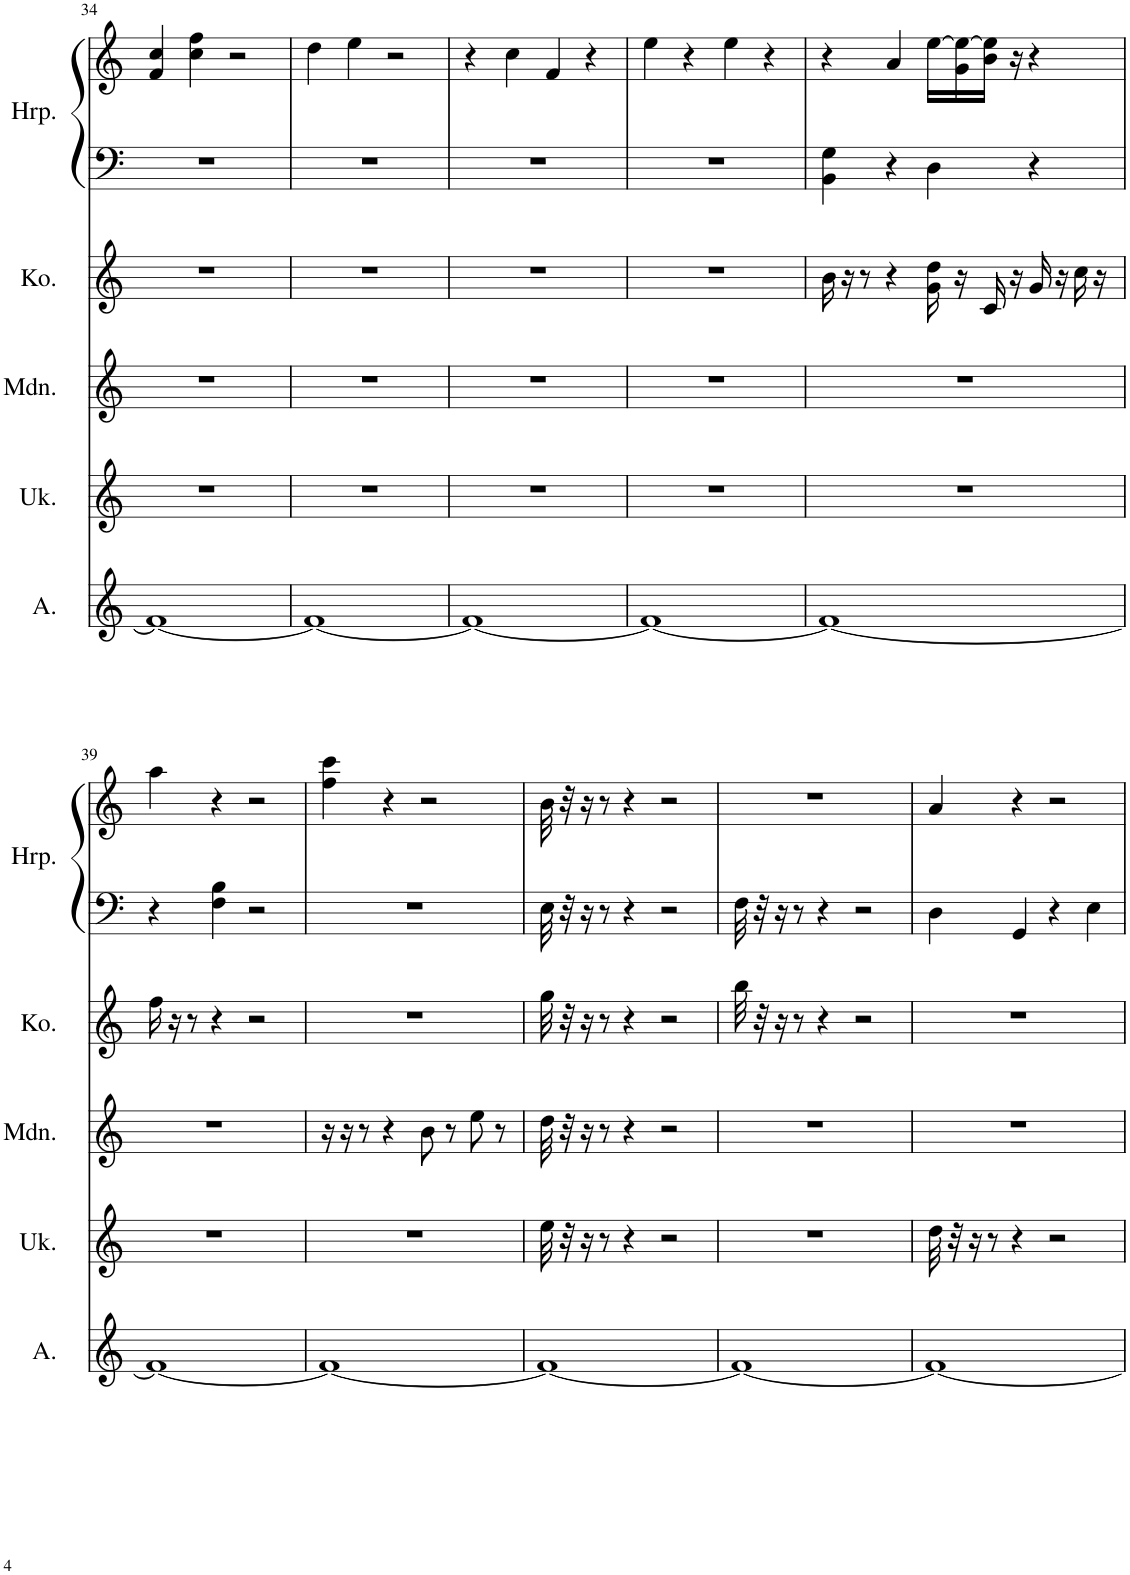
**kern	**kern	**kern	**kern	**kern	**kern
*part5	*part4	*part3	*part2	*part1	*part1
*staff6	*staff5	*staff4	*staff3	*staff2	*staff1
*I"Alto	*I"Ukulele	*I"Mandolin	*I"Koto	*I"Harp	*
*I'A.	*I'Uk.	*I'Mdn.	*I'Ko.	*I'Hrp.	*
!!LO:PB:g=z
*clefG2	*clefG2	*clefG2	*clefG2	*clefF4	*clefG2
*k[]	*k[]	*k[]	*k[]	*k[]	*k[]
*M4/4	*M4/4	*M4/4	*M4/4	*M4/4	*M4/4
=34	=34	=34	=34	=34	=34
1f_	1r	1r	1r	1r	4f/ 4cc/
.	.	.	.	.	4cc\ 4ff\
.	.	.	.	.	2r
=35	=35	=35	=35	=35	=35
1f_	1r	1r	1r	1r	4dd\
.	.	.	.	.	4ee\
.	.	.	.	.	2r
=36	=36	=36	=36	=36	=36
1f_	1r	1r	1r	1r	4r
.	.	.	.	.	4cc\
.	.	.	.	.	4f/
.	.	.	.	.	4r
=37	=37	=37	=37	=37	=37
1f_	1r	1r	1r	1r	4ee\
.	.	.	.	.	4r
.	.	.	.	.	4ee\
.	.	.	.	.	4r
=38	=38	=38	=38	=38	=38
1f_	1r	1r	16b\	4BB\ 4G\	4r
.	.	.	16r	.	.
.	.	.	8r	.	.
.	.	.	4r	4r	4a/
.	.	.	16g\ 16dd\	4D\	[16ee\LL
.	.	.	16r	.	16g\ 16ee\_
.	.	.	16c/	.	16b\ 16ee\]JJ
.	.	.	16r	.	16r
.	.	.	16g/	4r	4r
.	.	.	16r	.	.
.	.	.	16cc\	.	.
.	.	.	16r	.	.
!!LO:LB:g=z
=39	=39	=39	=39	=39	=39
1f_	1r	1r	16ff\	4r	4aa\
.	.	.	16r	.	.
.	.	.	8r	.	.
.	.	.	4r	4F\ 4B\	4r
.	.	.	2r	2r	2r
=40	=40	=40	=40	=40	=40
1f_	1r	16r	1r	1r	4ff\ 4ccc\
.	.	16r	.	.	.
.	.	8r	.	.	.
.	.	4r	.	.	4r
.	.	8b\	.	.	2r
.	.	8r	.	.	.
.	.	8ee\	.	.	.
.	.	8r	.	.	.
=41	=41	=41	=41	=41	=41
1f_	32ee\	32dd\	32gg\	32E\	32b\
.	32r	32r	32r	32r	32r
.	16r	16r	16r	16r	16r
.	8r	8r	8r	8r	8r
.	4r	4r	4r	4r	4r
.	2r	2r	2r	2r	2r
=42	=42	=42	=42	=42	=42
1f_	1r	1r	32bb\	32F\	1r
.	.	.	32r	32r	.
.	.	.	16r	16r	.
.	.	.	8r	8r	.
.	.	.	4r	4r	.
.	.	.	2r	2r	.
=43	=43	=43	=43	=43	=43
1f_	32dd\	1r	1r	4D\	4a/
.	32r	.	.	.	.
.	16r	.	.	.	.
.	8r	.	.	.	.
.	4r	.	.	4GG/	4r
.	2r	.	.	4r	2r
.	.	.	.	4E\	.
=	=	=	=	=	=
*-	*-	*-	*-	*-	*-
